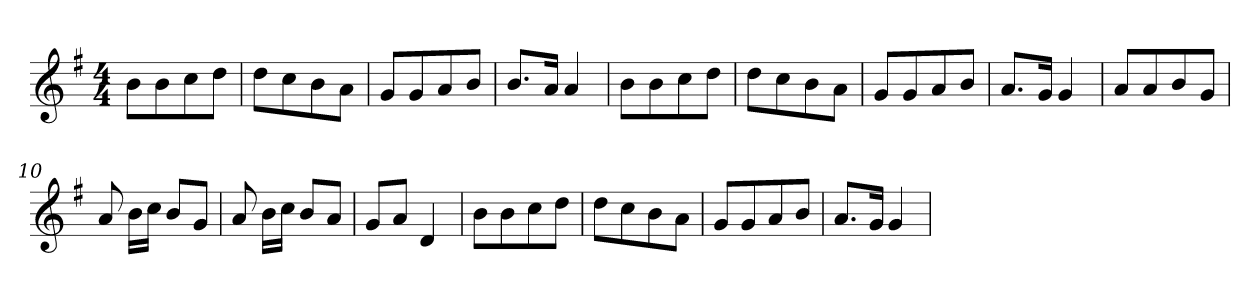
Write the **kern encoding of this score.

**kern
*part1
*staff1
*clefG2
*k[f#]
*G:
*M4/4
*MM25
=1
8b\L
8b\
8cc\
8dd\J
=2
8dd\L
8cc\
8b\
8a\J
=3
8g/L
8g/
8a/
8b/J
=4
8.b/L
16a/Jk
4a/
!!LO:LB:g=z
=5
8b\L
8b\
8cc\
8dd\J
=6
8dd\L
8cc\
8b\
8a\J
=7
8g/L
8g/
8a/
8b/J
=8
8.a/L
16g/Jk
4g/
!!LO:LB:g=z
=9
8a/L
8a/
8b/
8g/J
=10
8a/
16b\LL
16cc\JJ
8b/L
8g/J
=11
8a/
16b\LL
16cc\JJ
8b/L
8a/J
=12
8g/L
8a/J
4d/
!!LO:LB:g=z
=13
8b\L
8b\
8cc\
8dd\J
=14
8dd\L
8cc\
8b\
8a\J
=15
8g/L
8g/
8a/
8b/J
=16
8.a/L
16g/Jk
4g/
=
*-
